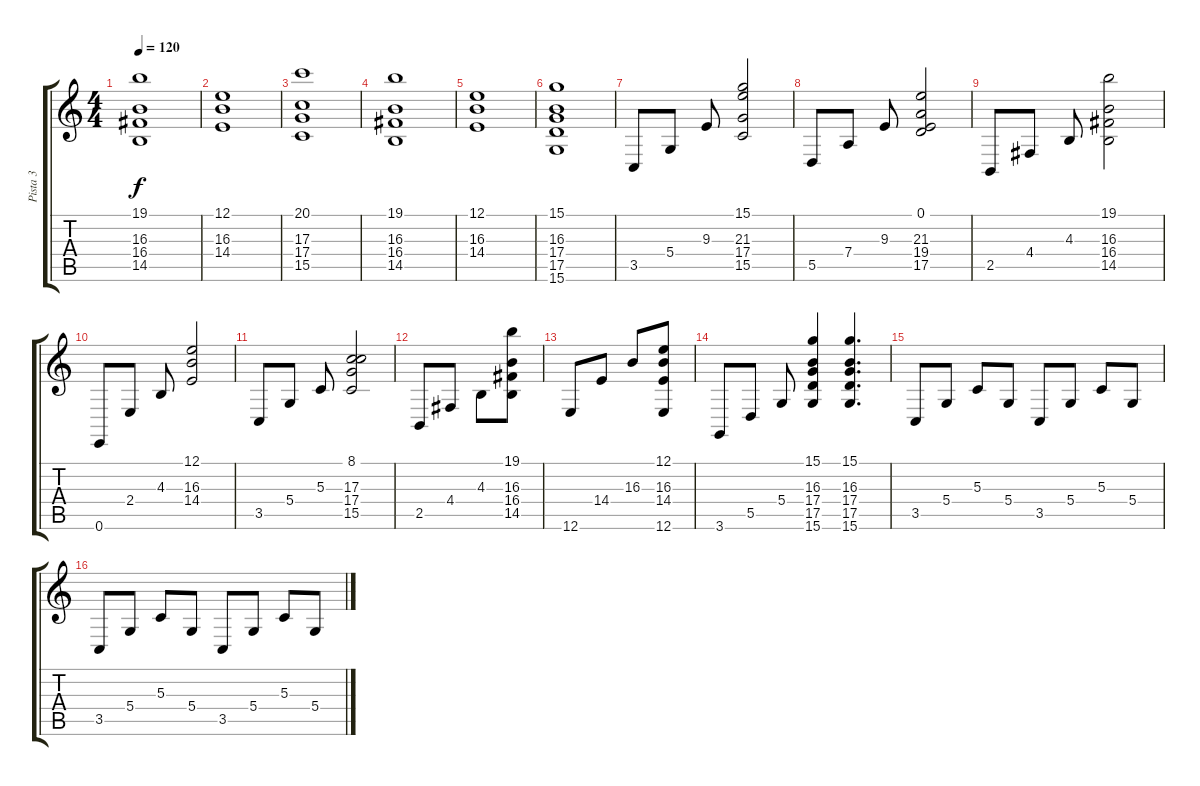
\track ("Pista 3" "Pista 3") {instrument acousticgrandpiano}
\staff {score tabs}
\tuning (E4 B3 G3 D3 A2 E2) {hide}
\ts (4 4)
\tempo 120
\clef g2
\ks c
(19.1 16.3 16.4 14.5).1{dy f} |
(12.1 16.3 14.4).1 |
(20.1 17.3 17.4 15.5).1 |
(19.1 16.3 16.4 14.5).1 |
(12.1 16.3 14.4).1 |
(15.1 16.3 17.4 17.5 15.6).1 |
3.5.8 5.4.8 9.3.8 (15.1 21.3 17.4 15.5).2 |
5.5.8 7.4.8 9.3.8 (0.1 21.3 19.4 17.5).2 |
2.5.8 4.4.8 4.3.8 (19.1 16.3 16.4 14.5).2 |
0.6.8 2.4.8 4.3.8 (12.1 16.3 14.4).2 |
3.5.8 5.4.8 5.3.8 (8.1 17.3 17.4 15.5).2 |
2.5.8 4.4.8 4.3.8 (19.1 16.3 16.4 14.5).8 |
12.6.8 14.4.8 16.3.8 (12.1 16.3 14.4 12.6).8 |
3.6.8 5.5.8 5.4.8 (15.1 16.3 17.4 17.5 15.6).4 (15.1 16.3 17.4 17.5 15.6).4{d} |
3.5.8 5.4.8 5.3.8 5.4.8 3.5.8 5.4.8 5.3.8 5.4.8 |
3.5.8 5.4.8 5.3.8 5.4.8 3.5.8 5.4.8 5.3.8 5.4.8
